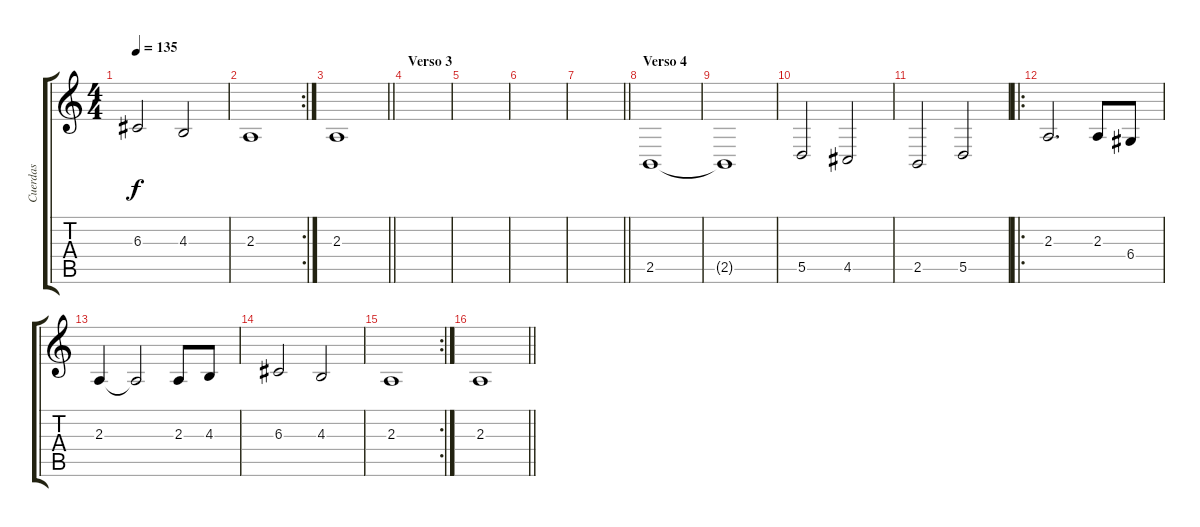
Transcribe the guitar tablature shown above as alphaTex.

\track ("Cuerdas" "Cuerdas") {instrument tremolostrings}
\staff {score tabs}
\tuning (E4 B3 G3 D3 A2 E2) {hide}
\ts (4 4)
\tempo 135
\clef g2
\ks c
6.3.2{dy f} 4.3.2 |
\rc 2
2.3.1 |
\barLineRight lightlight
2.3.1 |
\section ("" "Verso 3")
|
|
|
\barLineRight lightlight
|
\section ("" "Verso 4")
2.5.1 |
2.5{t}.1 |
5.5.2 4.5.2 |
2.5.2 5.5.2 |
\ro
2.3.2{d} 2.3.8 6.4.8 |
2.3.4 2.3{t}.2 2.3.8 4.3.8 |
6.3.2 4.3.2 |
\rc 2
2.3.1 |
\barLineRight lightlight
2.3.1
